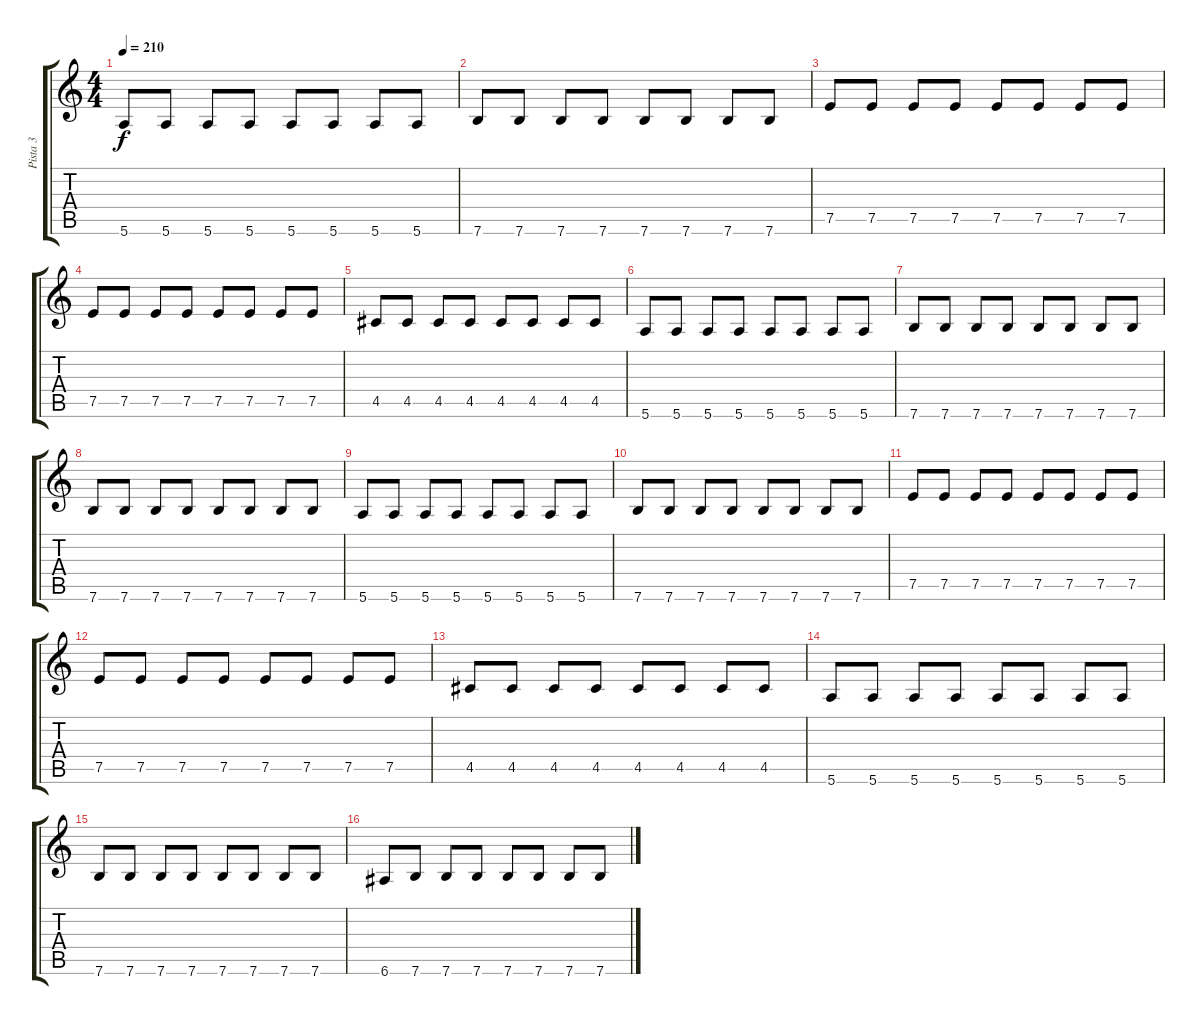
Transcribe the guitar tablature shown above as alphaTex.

\track ("Pista 3" "Pista 3") {instrument electricbassfinger}
\staff {score tabs}
\tuning (E4 B3 G3 D3 A2 E2) {hide}
\ts (4 4)
\tempo 210
\clef g2
\ks c
5.6.8{dy f} 5.6.8 5.6.8 5.6.8 5.6.8 5.6.8 5.6.8 5.6.8 |
7.6.8 7.6.8 7.6.8 7.6.8 7.6.8 7.6.8 7.6.8 7.6.8 |
7.5.8 7.5.8 7.5.8 7.5.8 7.5.8 7.5.8 7.5.8 7.5.8 |
7.5.8 7.5.8 7.5.8 7.5.8 7.5.8 7.5.8 7.5.8 7.5.8 |
4.5.8 4.5.8 4.5.8 4.5.8 4.5.8 4.5.8 4.5.8 4.5.8 |
5.6.8 5.6.8 5.6.8 5.6.8 5.6.8 5.6.8 5.6.8 5.6.8 |
7.6.8 7.6.8 7.6.8 7.6.8 7.6.8 7.6.8 7.6.8 7.6.8 |
7.6.8 7.6.8 7.6.8 7.6.8 7.6.8 7.6.8 7.6.8 7.6.8 |
5.6.8 5.6.8 5.6.8 5.6.8 5.6.8 5.6.8 5.6.8 5.6.8 |
7.6.8 7.6.8 7.6.8 7.6.8 7.6.8 7.6.8 7.6.8 7.6.8 |
7.5.8 7.5.8 7.5.8 7.5.8 7.5.8 7.5.8 7.5.8 7.5.8 |
7.5.8 7.5.8 7.5.8 7.5.8 7.5.8 7.5.8 7.5.8 7.5.8 |
4.5.8 4.5.8 4.5.8 4.5.8 4.5.8 4.5.8 4.5.8 4.5.8 |
5.6.8 5.6.8 5.6.8 5.6.8 5.6.8 5.6.8 5.6.8 5.6.8 |
7.6.8 7.6.8 7.6.8 7.6.8 7.6.8 7.6.8 7.6.8 7.6.8 |
6.6.8 7.6.8 7.6.8 7.6.8 7.6.8 7.6.8 7.6.8 7.6.8
